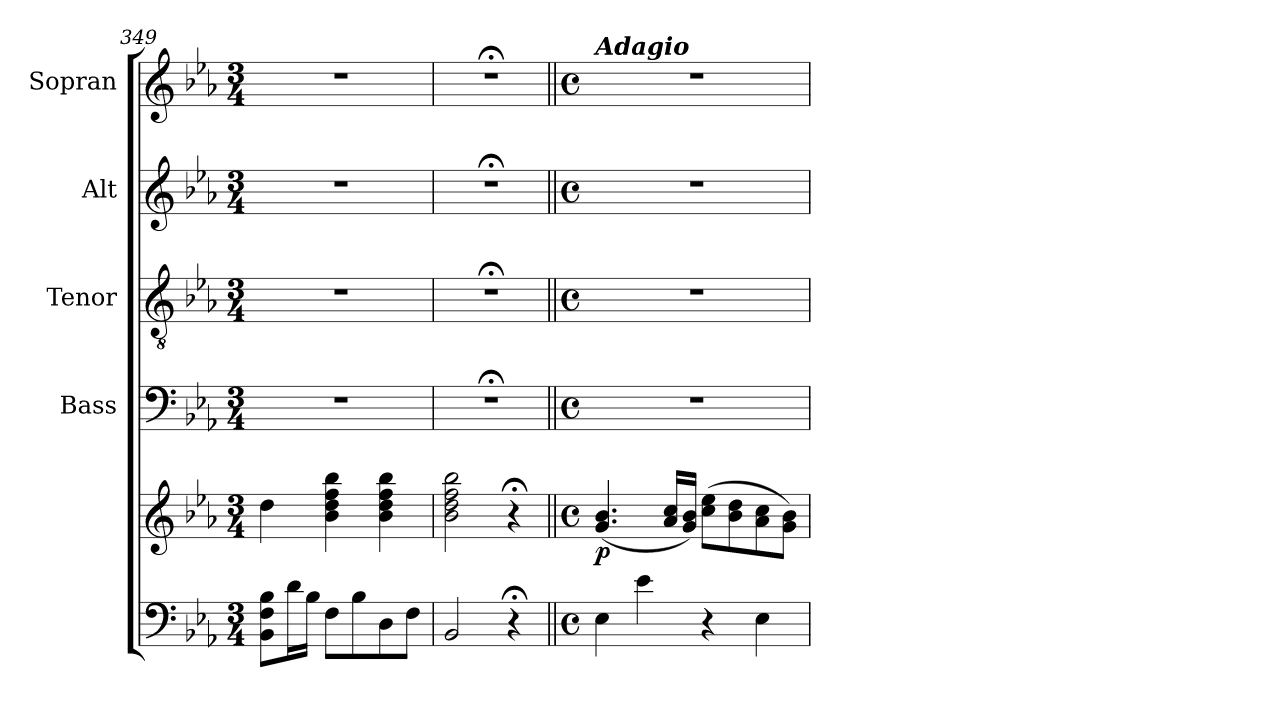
**kern	**kern	**dynam	**kern	**kern	**kern	**kern
*part5	*part5	*part5	*part4	*part3	*part2	*part1
*staff6	*staff5	*staff5/6	*staff4	*staff3	*staff2	*staff1
*	*	*	*I"Bass	*I"Tenor	*I"Alt	*I"Sopran
*	*	*	*I'B.	*I'T.	*I'A.	*I'S.
*clefF4	*clefG2	*	*clefF4	*clefGv2	*clefG2	*clefG2
*k[b-e-a-]	*k[b-e-a-]	*	*k[b-e-a-]	*k[b-e-a-]	*k[b-e-a-]	*k[b-e-a-]
*E-:	*E-:	*	*E-:	*E-:	*E-:	*E-:
*M3/4	*M3/4	*	*M3/4	*M3/4	*M3/4	*M3/4
=349	=349	=349	=349	=349	=349	=349
8BB-\ 8F\ 8B-\L	4dd\	.	2.r	2.r	2.r	2.r
16d\L	.	.	.	.	.	.
16B-\JJ	.	.	.	.	.	.
8F\L	4b-\ 4dd\ 4ff\ 4bb-\	.	.	.	.	.
8B-\	.	.	.	.	.	.
8D\	4b-\ 4dd\ 4ff\ 4bb-\	.	.	.	.	.
8F\J	.	.	.	.	.	.
=350	=350	=350	=350	=350	=350	=350
!	!	!	!LO:N:vis=1	!LO:N:vis=1	!LO:N:vis=1	!LO:N:vis=1
2BB-/	2b-\ 2dd\ 2ff\ 2bb-\	.	2.r;<	2.r;<	2.r;<	2.r;<
4r;<	4r;<	.	.	.	.	.
!!LO:PB:g=z
=351||	=351||	=351||	=351||	=351||	=351||	=351||
*M4/4	*M4/4	*	*M4/4	*M4/4	*M4/4	*M4/4
*met(c)	*met(c)	*	*met(c)	*met(c)	*met(c)	*met(c)
!	!	!	!	!	!	!LO:TX:a:Bi:t=Adagio
!	!	!LO:DY:b	!	!	!	!
4E-\	(<4.g/ 4.b-/	p	1r	1r	1r	1r
4e-\	.	.	.	.	.	.
.	16a-/ 16cc/LL	.	.	.	.	.
.	16g/ 16b-/JJ)	.	.	.	.	.
4r	(>8cc\ 8ee-\L	.	.	.	.	.
.	8b-\ 8dd\	.	.	.	.	.
4E-\	8a-\ 8cc\	.	.	.	.	.
.	8g\ 8b-\J)	.	.	.	.	.
=	=	=	=	=	=	=
*-	*-	*-	*-	*-	*-	*-
